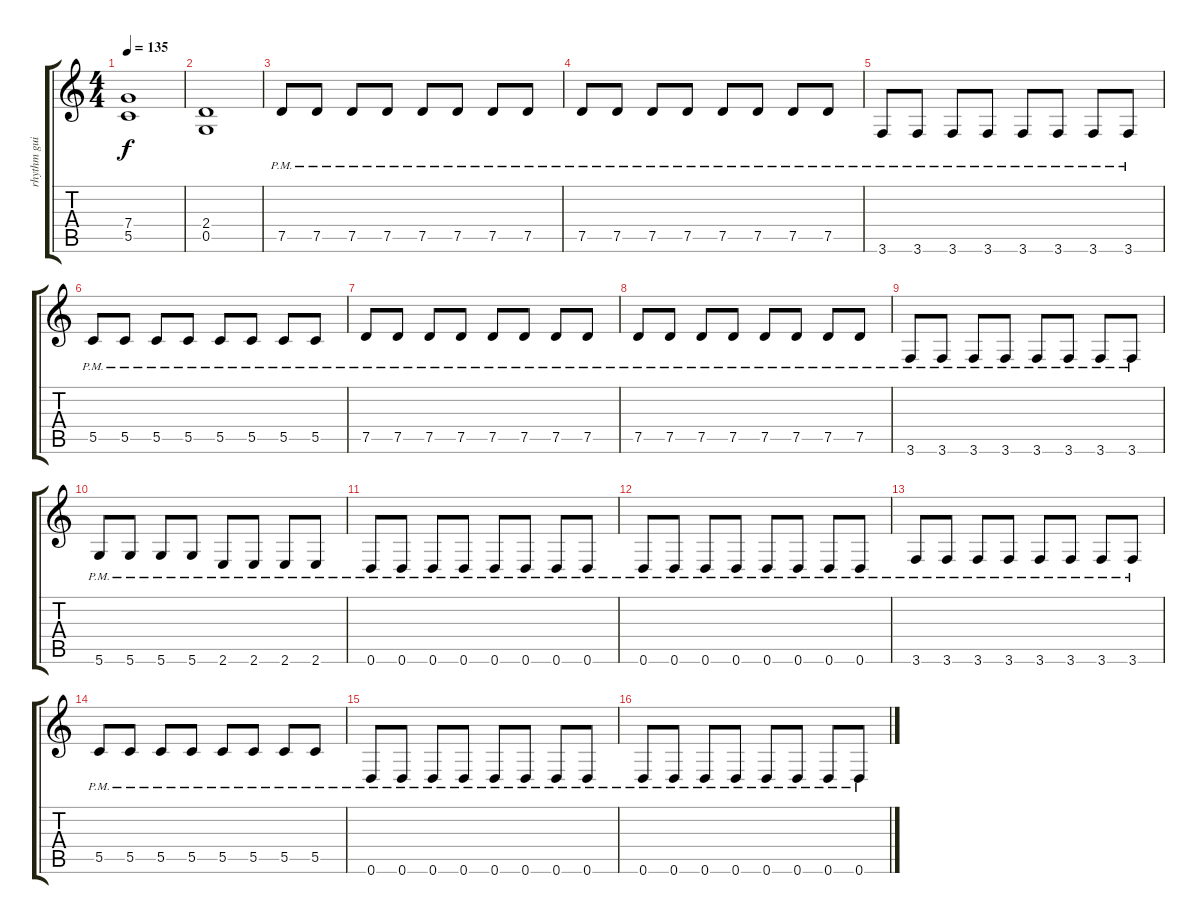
\track ("rhythm guitar" "rhythm gui") {instrument distortionguitar}
\staff {score tabs}
\tuning (D4 A3 F3 C3 G2 D2) {hide}
\ts (4 4)
\tempo 135
\clef g2
\ks c
(7.4 5.5).1{dy f} |
(2.4 0.5).1 |
7.5{pm}.8 7.5{pm}.8 7.5{pm}.8 7.5{pm}.8 7.5{pm}.8 7.5{pm}.8 7.5{pm}.8 7.5{pm}.8 |
7.5{pm}.8 7.5{pm}.8 7.5{pm}.8 7.5{pm}.8 7.5{pm}.8 7.5{pm}.8 7.5{pm}.8 7.5{pm}.8 |
3.6{pm}.8 3.6{pm}.8 3.6{pm}.8 3.6{pm}.8 3.6{pm}.8 3.6{pm}.8 3.6{pm}.8 3.6{pm}.8 |
5.5{pm}.8 5.5{pm}.8 5.5{pm}.8 5.5{pm}.8 5.5{pm}.8 5.5{pm}.8 5.5{pm}.8 5.5{pm}.8 |
7.5{pm}.8 7.5{pm}.8 7.5{pm}.8 7.5{pm}.8 7.5{pm}.8 7.5{pm}.8 7.5{pm}.8 7.5{pm}.8 |
7.5{pm}.8 7.5{pm}.8 7.5{pm}.8 7.5{pm}.8 7.5{pm}.8 7.5{pm}.8 7.5{pm}.8 7.5{pm}.8 |
3.6{pm}.8 3.6{pm}.8 3.6{pm}.8 3.6{pm}.8 3.6{pm}.8 3.6{pm}.8 3.6{pm}.8 3.6{pm}.8 |
5.6{pm}.8 5.6{pm}.8 5.6{pm}.8 5.6{pm}.8 2.6{pm}.8 2.6{pm}.8 2.6{pm}.8 2.6{pm}.8 |
0.6{pm}.8 0.6{pm}.8 0.6{pm}.8 0.6{pm}.8 0.6{pm}.8 0.6{pm}.8 0.6{pm}.8 0.6{pm}.8 |
0.6{pm}.8 0.6{pm}.8 0.6{pm}.8 0.6{pm}.8 0.6{pm}.8 0.6{pm}.8 0.6{pm}.8 0.6{pm}.8 |
3.6{pm}.8 3.6{pm}.8 3.6{pm}.8 3.6{pm}.8 3.6{pm}.8 3.6{pm}.8 3.6{pm}.8 3.6{pm}.8 |
5.5{pm}.8 5.5{pm}.8 5.5{pm}.8 5.5{pm}.8 5.5{pm}.8 5.5{pm}.8 5.5{pm}.8 5.5{pm}.8 |
0.6{pm}.8 0.6{pm}.8 0.6{pm}.8 0.6{pm}.8 0.6{pm}.8 0.6{pm}.8 0.6{pm}.8 0.6{pm}.8 |
0.6{pm}.8 0.6{pm}.8 0.6{pm}.8 0.6{pm}.8 0.6{pm}.8 0.6{pm}.8 0.6{pm}.8 0.6{pm}.8
